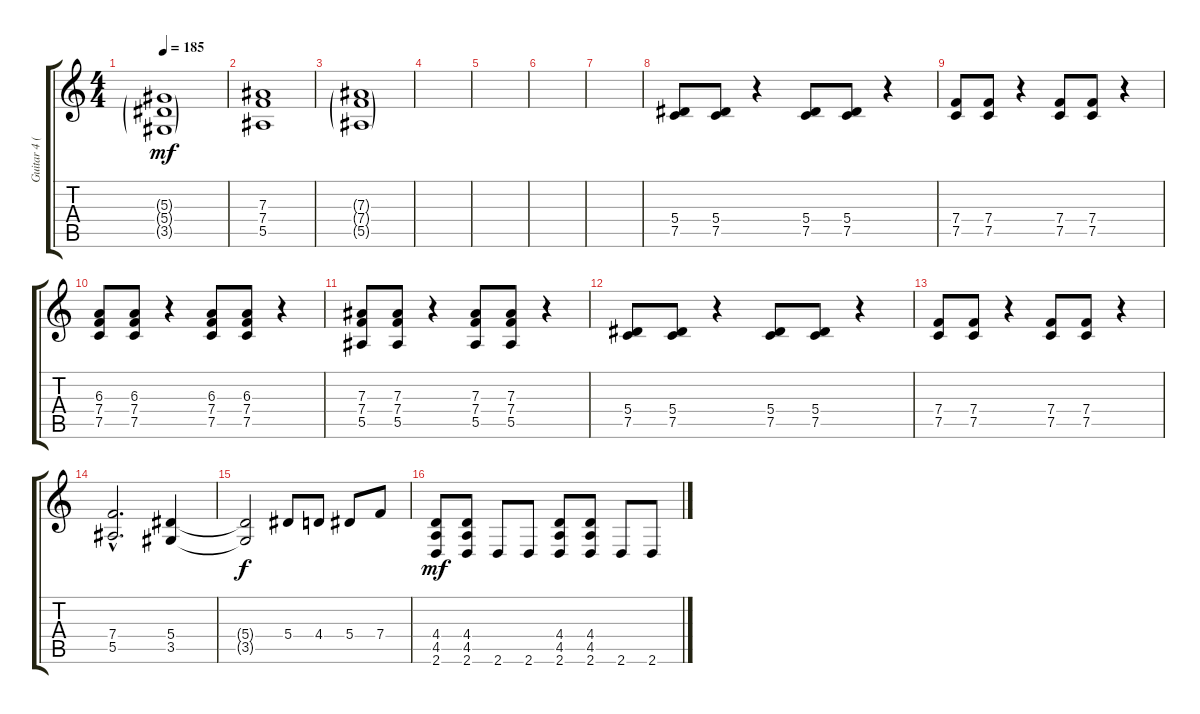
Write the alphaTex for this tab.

\track ("Guitar 4 (Rhytm)" "Guitar 4 (") {instrument distortionguitar}
\staff {score tabs}
\tuning (C4 G3 Eb3 Bb2 F2 C2) {hide}
\ts (4 4)
\tempo 185
\clef g2
\ks c
(5.3{g} 5.4{g} 3.5{g}).1{dy mf} |
(7.3 7.4 5.5).1 |
(7.3{g} 7.4{g} 5.5{g}).1 |
|
|
|
|
(5.4 7.5).8{balance 14} (5.4 7.5).8 r.4 (5.4 7.5).8 (5.4 7.5).8 r.4 |
(7.4 7.5).8 (7.4 7.5).8 r.4 (7.4 7.5).8 (7.4 7.5).8 r.4 |
(6.3 7.4 7.5).8 (6.3 7.4 7.5).8 r.4 (6.3 7.4 7.5).8 (6.3 7.4 7.5).8 r.4 |
(7.3 7.4 5.5).8 (7.3 7.4 5.5).8 r.4 (7.3 7.4 5.5).8 (7.3 7.4 5.5).8 r.4 |
(5.4 7.5).8 (5.4 7.5).8 r.4 (5.4 7.5).8 (5.4 7.5).8 r.4 |
(7.4 7.5).8 (7.4 7.5).8 r.4 (7.4 7.5).8 (7.4 7.5).8 r.4 |
(7.4{hac} 5.5{hac}).2{d} (5.4 3.5).4 |
(5.4{t} 3.5{t}).2{dy f} 5.4.8 4.4.8 5.4.8 7.4.8 |
(4.4 4.5 2.6).8{dy mf} (4.4 4.5 2.6).8 2.6.8 2.6.8 (4.4 4.5 2.6).8 (4.4 4.5 2.6).8 2.6.8 2.6.8
